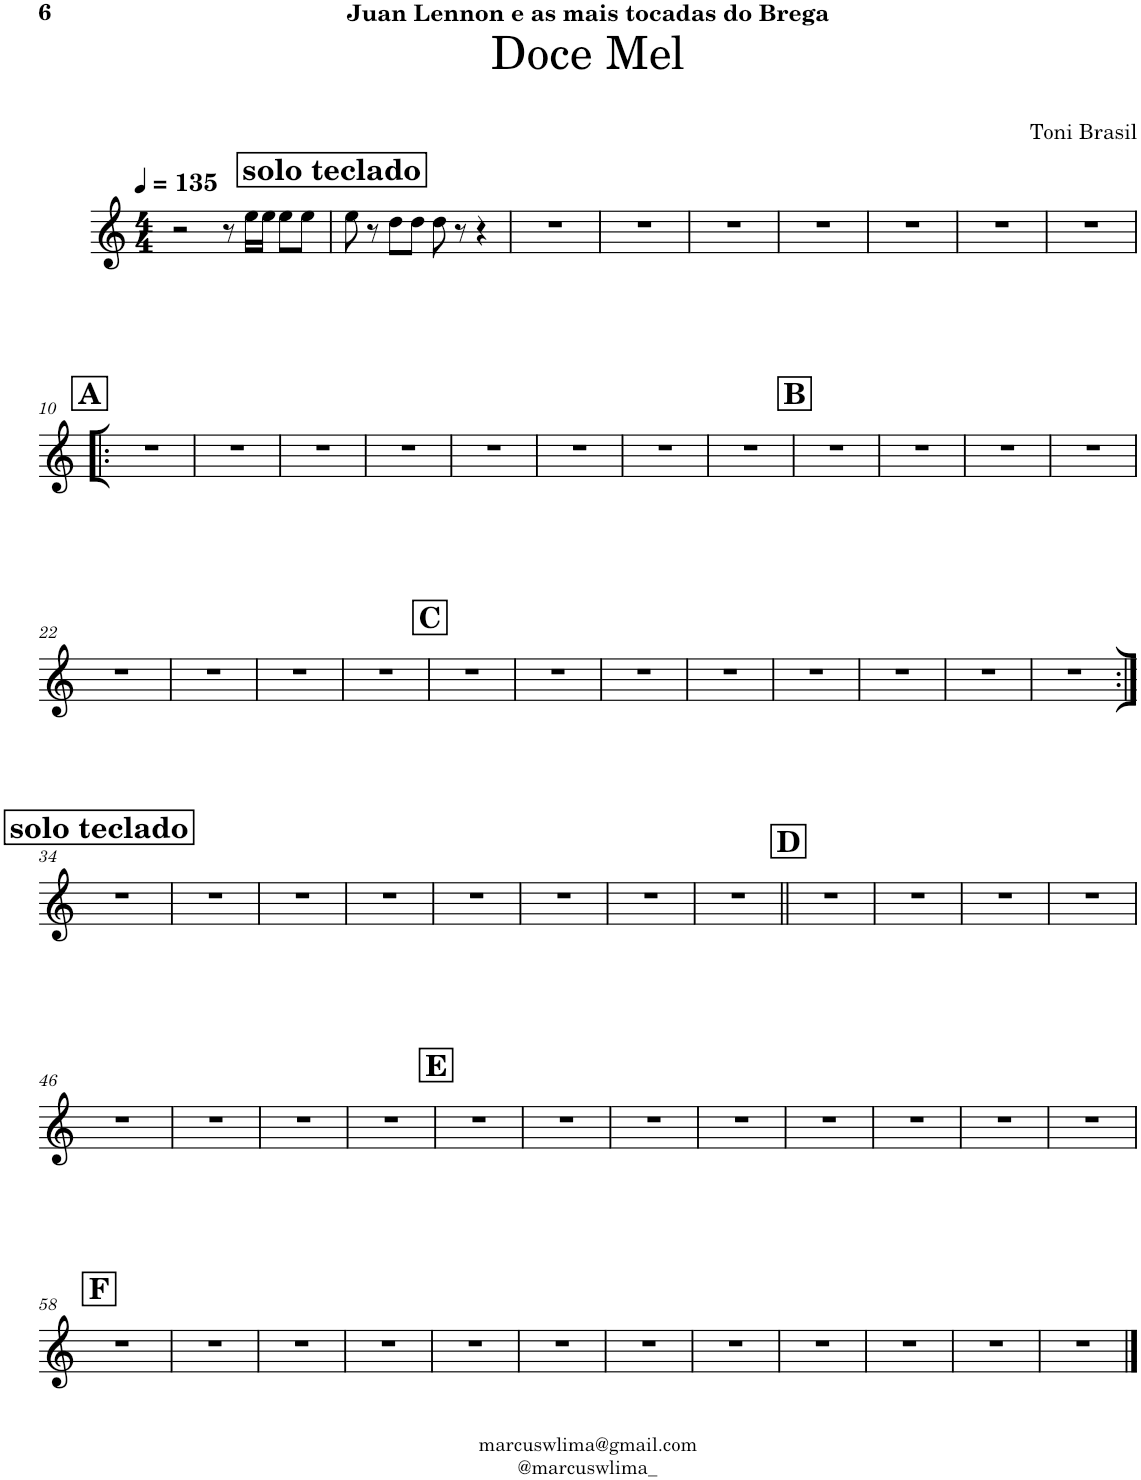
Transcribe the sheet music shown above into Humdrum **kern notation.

**kern
*part1
*staff1
*I"Voice
*I'Vo.
!!LO:PB:g=z
*clefG2
*k[]
*M4/4
*MM135
=1
2r
8r
16ee\LL
16ee\JJ
8ee\L
8ee\J
!!LO:REH:place=s1:a:B:cj:fs=14:t=solo teclado
=2
8ee\
8r
8dd\L
8dd\J
8dd\
8r
4r
=3
1r
=4
1r
=5
1r
=6
1r
=7
1r
=8
1r
=9
1r
!!LO:LB:g=z
!!LO:REH:place=s1:a:B:cj:fs=14:t=A
=10!|:
1r
=11
1r
=12
1r
=13
1r
=14
1r
=15
1r
=16
1r
=17
1r
!!LO:REH:place=s1:a:B:cj:fs=14:t=B
=18
1r
=19
1r
=20
1r
=21
1r
!!LO:LB:g=z
=22
1r
=23
1r
=24
1r
=25
1r
!!LO:REH:place=s1:a:B:cj:fs=14:t=C
=26
1r
=27
1r
=28
1r
=29
1r
=30
1r
=31
1r
=32
1r
=33
1r
!!LO:LB:g=z
!!LO:REH:place=s1:a:B:cj:fs=14:t=solo teclado
=34:|!
1r
=35
1r
=36
1r
=37
1r
=38
1r
=39
1r
=40
1r
=41
1r
!!LO:REH:place=s1:a:B:cj:fs=14:t=D
=42||
1r
=43
1r
=44
1r
=45
1r
!!LO:LB:g=z
=46
1r
=47
1r
=48
1r
=49
1r
!!LO:REH:place=s1:a:B:cj:fs=14:t=E
=50
1r
=51
1r
=52
1r
=53
1r
=54
1r
=55
1r
=56
1r
=57
1r
!!LO:LB:g=z
!!LO:REH:place=s1:a:B:cj:fs=14:t=F
=58
1r
=59
1r
=60
1r
=61
1r
=62
1r
=63
1r
=64
1r
=65
1r
=66
1r
=67
1r
=68
1r
=69
1r
==
*-
